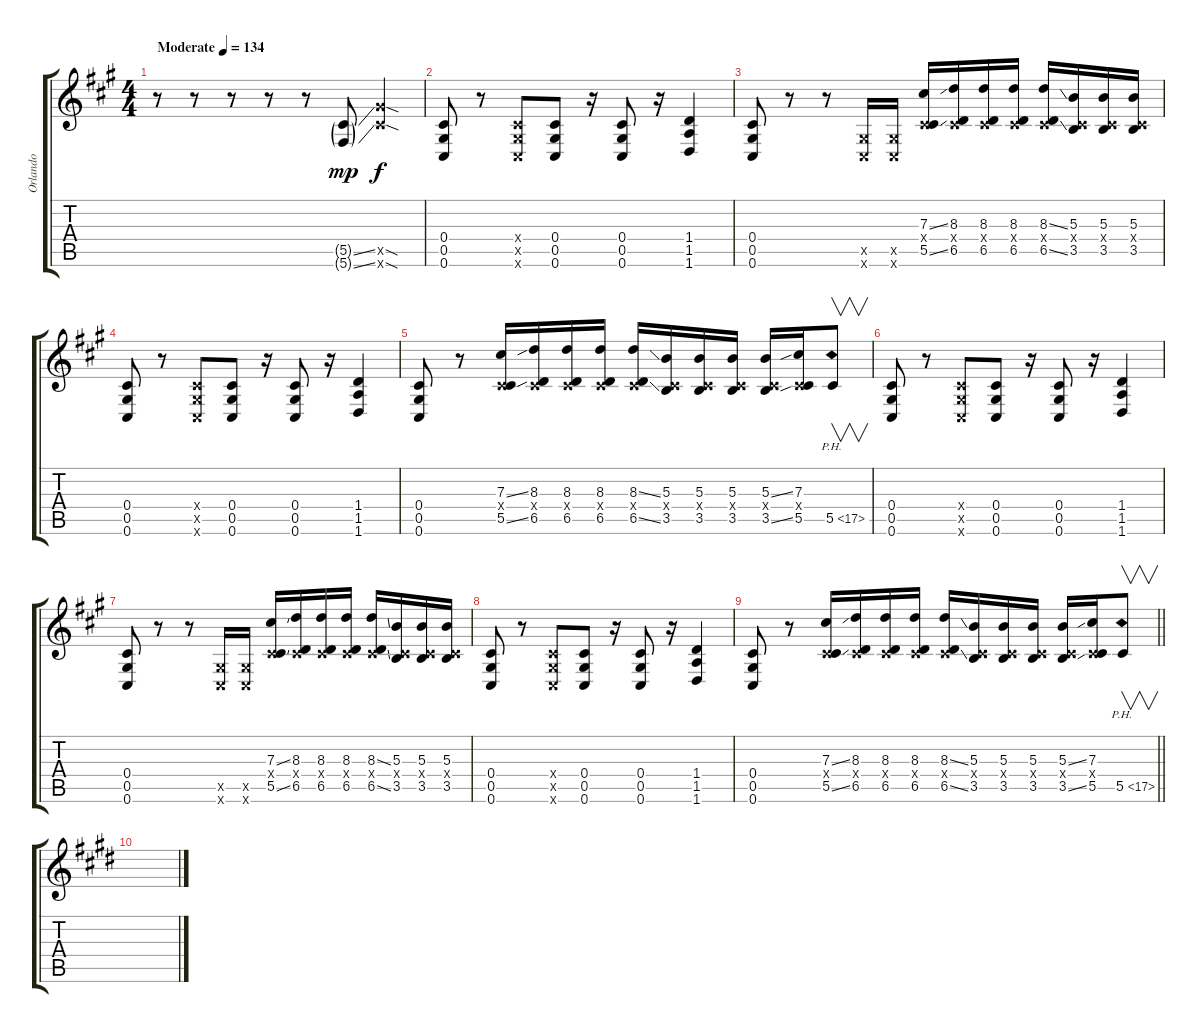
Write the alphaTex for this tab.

\track ("Orlando" "Orlando") {instrument distortionguitar}
\staff {score tabs}
\tuning (Eb4 Bb3 Gb3 Db3 Ab2 Db2) {hide}
\ts (4 4)
\tempo (134 "Moderate")
\clef g2
\ks f#minor
r.8{dy mp instrument distortionguitar} r.8 r.8 r.8 r.8 (5.5{ss g} 5.6{ss g}).8 (12.5{sod x} 12.6{sod x}).4{dy f} |
(0.4 0.5 0.6).8 r.8 (0.4{x} 0.5{x} 0.6{x}).8 (0.4 0.5 0.6).8 r.16 (0.4 0.5 0.6).8 r.16 (1.4 1.5 1.6).4 |
(0.4 0.5 0.6).8 r.8 r.8 (0.5{x} 0.6{x}).16 (0.5{x} 0.6{x}).16 (7.3{ss} 0.4{x} 5.5{ss}).16 (8.3 0.4{x} 6.5).16 (8.3 0.4{x} 6.5).16 (8.3 0.4{x} 6.5).16 (8.3{ss} 0.4{x} 6.5{ss}).16 (5.3 0.4{x} 3.5).16 (5.3 0.4{x} 3.5).16 (5.3 0.4{x} 3.5).16 |
(0.4 0.5 0.6).8 r.8 (0.4{x} 0.5{x} 0.6{x}).8 (0.4 0.5 0.6).8 r.16 (0.4 0.5 0.6).8 r.16 (1.4 1.5 1.6).4 |
(0.4 0.5 0.6).8 r.8 (7.3{ss} 0.4{x} 5.5{ss}).16 (8.3 0.4{x} 6.5).16 (8.3 0.4{x} 6.5).16 (8.3 0.4{x} 6.5).16 (8.3{ss} 0.4{x} 6.5{ss}).16 (5.3 0.4{x} 3.5).16 (5.3 0.4{x} 3.5).16 (5.3 0.4{x} 3.5).16 (5.3{ss} 0.4{x} 3.5{ss}).16 (7.3 0.4{x} 5.5).16 5.5{ph 12}.8{v} |
(0.4 0.5 0.6).8 r.8 (0.4{x} 0.5{x} 0.6{x}).8 (0.4 0.5 0.6).8 r.16 (0.4 0.5 0.6).8 r.16 (1.4 1.5 1.6).4 |
(0.4 0.5 0.6).8 r.8 r.8 (0.5{x} 0.6{x}).16 (0.5{x} 0.6{x}).16 (7.3{ss} 0.4{x} 5.5{ss}).16 (8.3 0.4{x} 6.5).16 (8.3 0.4{x} 6.5).16 (8.3 0.4{x} 6.5).16 (8.3{ss} 0.4{x} 6.5{ss}).16 (5.3 0.4{x} 3.5).16 (5.3 0.4{x} 3.5).16 (5.3 0.4{x} 3.5).16 |
(0.4 0.5 0.6).8 r.8 (0.4{x} 0.5{x} 0.6{x}).8 (0.4 0.5 0.6).8 r.16 (0.4 0.5 0.6).8 r.16 (1.4 1.5 1.6).4 |
\barLineRight lightlight
(0.4 0.5 0.6).8 r.8 (7.3{ss} 0.4{x} 5.5{ss}).16 (8.3 0.4{x} 6.5).16 (8.3 0.4{x} 6.5).16 (8.3 0.4{x} 6.5).16 (8.3{ss} 0.4{x} 6.5{ss}).16 (5.3 0.4{x} 3.5).16 (5.3 0.4{x} 3.5).16 (5.3 0.4{x} 3.5).16 (5.3{ss} 0.4{x} 3.5{ss}).16 (7.3 0.4{x} 5.5).16 5.5{ph 12}.8{v} |
\ks c#minor
